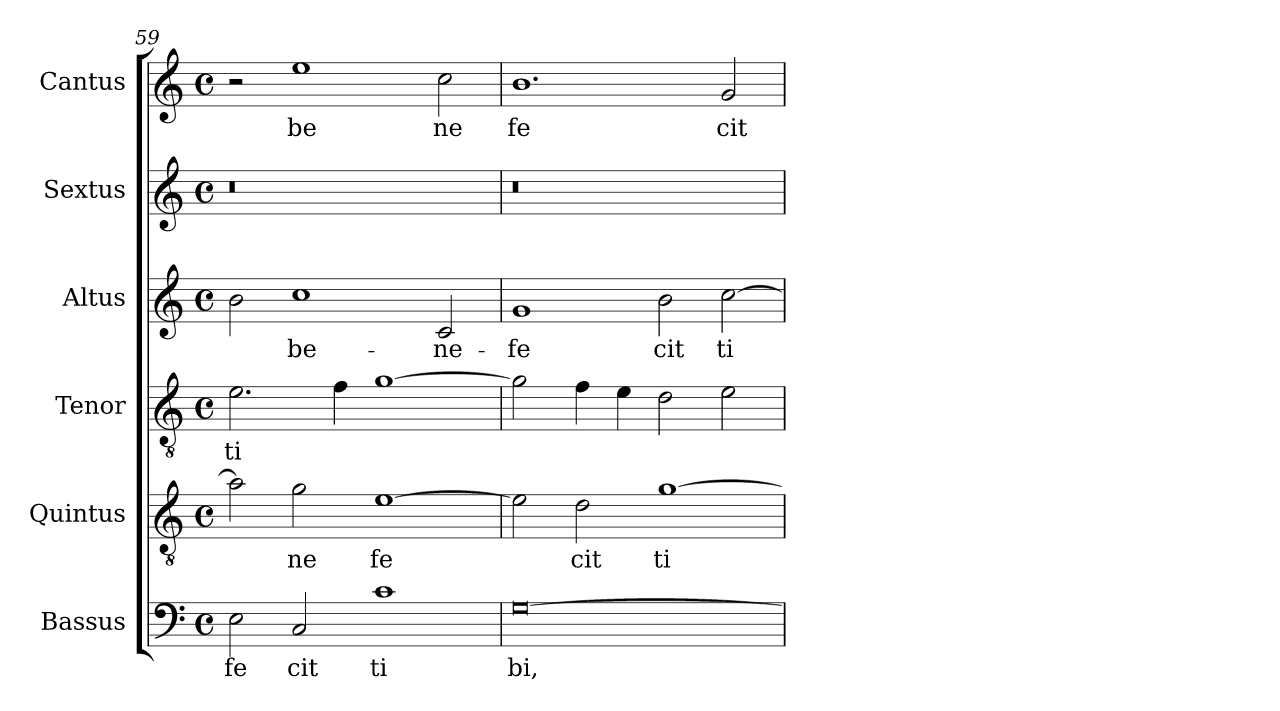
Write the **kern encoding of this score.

**kern	**text	**kern	**text	**kern	**text	**kern	**text	**kern	**kern	**text
*part6	*part6	*part5	*part5	*part4	*part4	*part3	*part3	*part2	*part1	*part1
*staff6	*staff6	*staff5	*staff5	*staff4	*staff4	*staff3	*staff3	*staff2	*staff1	*staff1
*I"Bassus	*	*I"Quintus	*	*I"Tenor	*	*I"Altus	*	*I"Sextus	*I"Cantus	*
*clefF4	*	*clefGv2	*	*clefGv2	*	*clefG2	*	*clefG2	*clefG2	*
*M4/4	*	*M4/4	*	*M4/4	*	*M4/4	*	*M4/4	*M4/4	*
*met(c)	*	*met(c)	*	*met(c)	*	*met(c)	*	*met(c)	*met(c)	*
=59	=59	=59	=59	=59	=59	=59	=59	=59	=59	=59
!	!LO:LY:b:cj	!	!	!	!LO:LY:b:cj	!	!	!	!	!
2E\	fe	2a\]	.	2.e\	ti	2b\	.	0r	2r	.
!	!LO:LY:b:cj	!	!LO:LY:b:cj	!	!	!	!LO:LY:b:cj	!	!	!LO:LY:b:cj
2C/	cit	2g\	ne	.	.	1cc	be-	.	1ee	be
.	.	.	.	4f\	.	.	.	.	.	.
!	!LO:LY:b:cj	!	!LO:LY:b:cj	!	!	!	!	!	!	!
1c	ti	[>1e	fe	[>1g	.	.	.	.	.	.
!	!	!	!	!	!	!	!LO:LY:b:cj	!	!	!LO:LY:b:cj
.	.	.	.	.	.	2c/	-ne-	.	2cc\	ne
!!LO:LB:g=z
=60	=60	=60	=60	=60	=60	=60	=60	=60	=60	=60
!	!LO:LY:b:cj	!	!	!	!	!	!LO:LY:b:cj	!	!	!LO:LY:b:cj
[>0G	bi,	2e\]	.	2g\]	.	1g	-fe	0r	1.b	fe
!	!	!	!LO:LY:b:cj	!	!	!	!	!	!	!
.	.	2d\	cit	4f\	.	.	.	.	.	.
.	.	.	.	4e\	.	.	.	.	.	.
!	!	!	!LO:LY:b:cj	!	!	!	!LO:LY:b:cj	!	!	!
.	.	[>1g	ti-	2d\	.	2b\	cit	.	.	.
!	!	!	!	!	!	!	!LO:LY:b:cj	!	!	!LO:LY:b:cj
.	.	.	.	2e\	.	[>2cc\	ti	.	2g/	cit
=	=	=	=	=	=	=	=	=	=	=
*-	*-	*-	*-	*-	*-	*-	*-	*-	*-	*-
